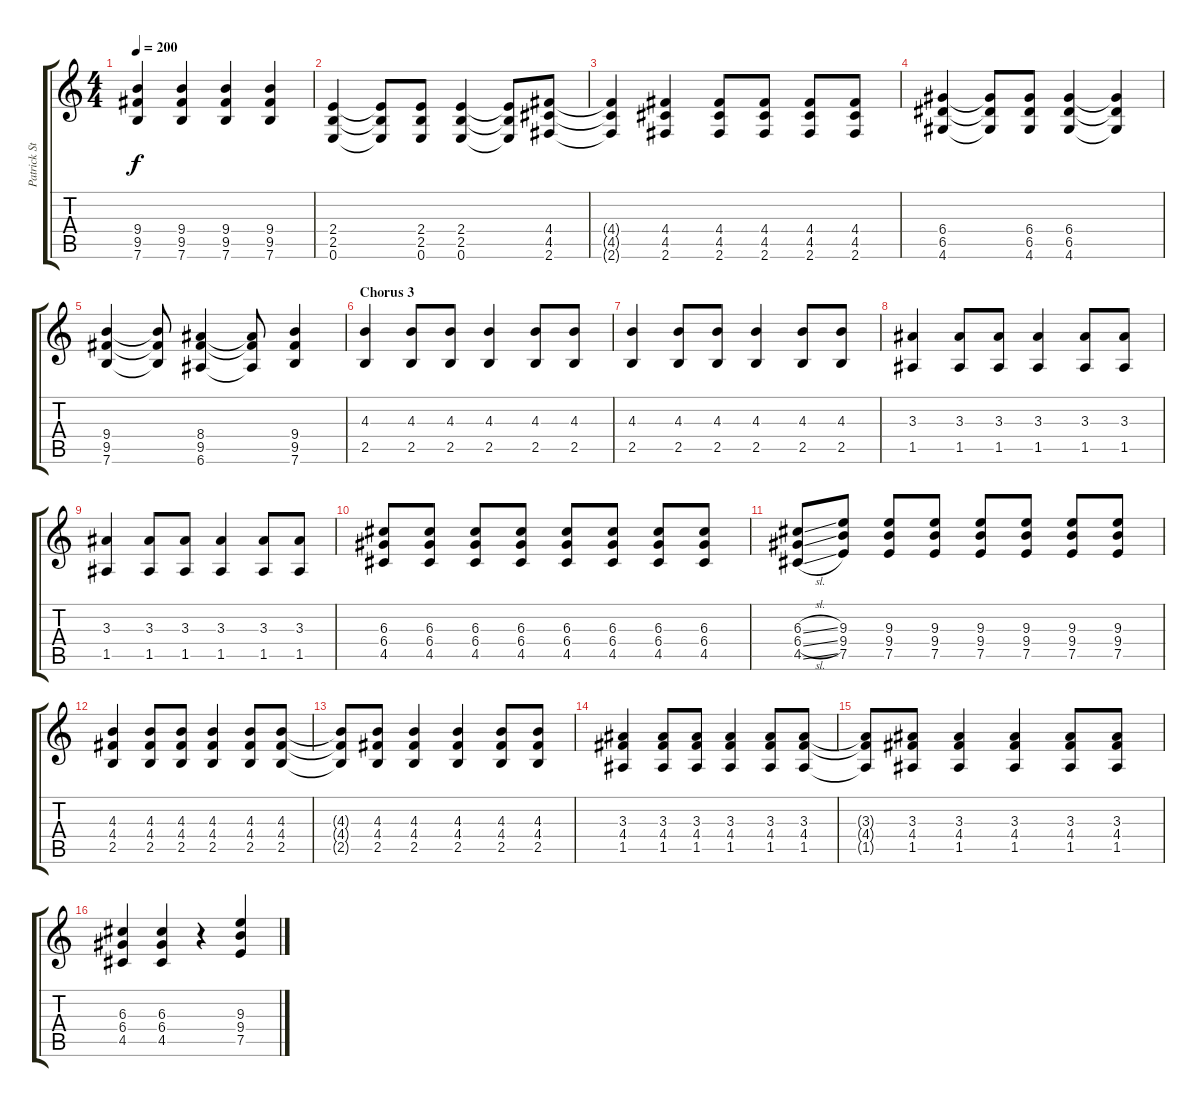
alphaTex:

\track ("Patrick Stump (Rythmn Guitar)" "Patrick St") {instrument overdrivenguitar}
\staff {score tabs}
\tuning (E4 B3 G3 D3 A2 E2) {hide}
\ts (4 4)
\tempo 200
\clef g2
\ks c
(9.4{t} 9.5{t} 7.6{t}).4{dy f} (9.4 9.5 7.6).4 (9.4 9.5 7.6).4 (9.4 9.5 7.6).4 |
(2.4 2.5 0.6).4 (2.4{t} 2.5{t} 0.6{t}).8 (2.4 2.5 0.6).8 (2.4 2.5 0.6).4 (2.4{t} 2.5{t} 0.6{t}).8 (4.4 4.5 2.6).8 |
(4.4{t} 4.5{t} 2.6{t}).4 (4.4 4.5 2.6).4 (4.4 4.5 2.6).8 (4.4 4.5 2.6).8 (4.4 4.5 2.6).8 (4.4 4.5 2.6).8 |
(6.4 6.5 4.6).4 (6.4{t} 6.5{t} 4.6{t}).8 (6.4 6.5 4.6).8 (6.4 6.5 4.6).4 (6.4{t} 6.5{t} 4.6{t}).4 |
(9.4 9.5 7.6).4 (9.4{t} 9.5{t} 7.6{t}).8 (8.4 9.5 6.6).4 (8.4{t} 9.5{t} 6.6{t}).8 (9.4 9.5 7.6).4 |
\section ("" "Chorus 3")
(4.3 2.5).4{volume 10 instrument electricguitarclean} (4.3 2.5).8 (4.3 2.5).8 (4.3 2.5).4 (4.3 2.5).8 (4.3 2.5).8 |
(4.3 2.5).4{volume 10 instrument electricguitarclean} (4.3 2.5).8 (4.3 2.5).8 (4.3 2.5).4 (4.3 2.5).8 (4.3 2.5).8 |
(3.3 1.5).4{volume 10 instrument electricguitarclean} (3.3 1.5).8 (3.3 1.5).8 (3.3 1.5).4 (3.3 1.5).8 (3.3 1.5).8 |
(3.3 1.5).4{volume 10 instrument electricguitarclean} (3.3 1.5).8 (3.3 1.5).8 (3.3 1.5).4 (3.3 1.5).8 (3.3 1.5).8 |
(6.3 6.4 4.5).8{volume 12 instrument overdrivenguitar} (6.3 6.4 4.5).8 (6.3 6.4 4.5).8 (6.3 6.4 4.5).8 (6.3 6.4 4.5).8 (6.3 6.4 4.5).8 (6.3 6.4 4.5).8 (6.3 6.4 4.5).8 |
(6.3{sl} 6.4{sl} 4.5{sl}).8 (9.3 9.4 7.5).8 (9.3 9.4 7.5).8 (9.3 9.4 7.5).8 (9.3 9.4 7.5).8 (9.3 9.4 7.5).8 (9.3 9.4 7.5).8 (9.3 9.4 7.5).8 |
(4.3 4.4 2.5).4 (4.3 4.4 2.5).8 (4.3 4.4 2.5).8 (4.3 4.4 2.5).4 (4.3 4.4 2.5).8 (4.3 4.4 2.5).8 |
(4.3{t} 4.4{t} 2.5{t}).8 (4.3 4.4 2.5).8 (4.3 4.4 2.5).4 (4.3 4.4 2.5).4 (4.3 4.4 2.5).8 (4.3 4.4 2.5).8 |
(3.3 4.4 1.5).4 (3.3 4.4 1.5).8 (3.3 4.4 1.5).8 (3.3 4.4 1.5).4 (3.3 4.4 1.5).8 (3.3 4.4 1.5).8 |
(3.3{t} 4.4{t} 1.5{t}).8 (3.3 4.4 1.5).8 (3.3 4.4 1.5).4 (3.3 4.4 1.5).4 (3.3 4.4 1.5).8 (3.3 4.4 1.5).8 |
(6.3 6.4 4.5).4 (6.3 6.4 4.5).4 r.4 (9.3 9.4 7.5).4
